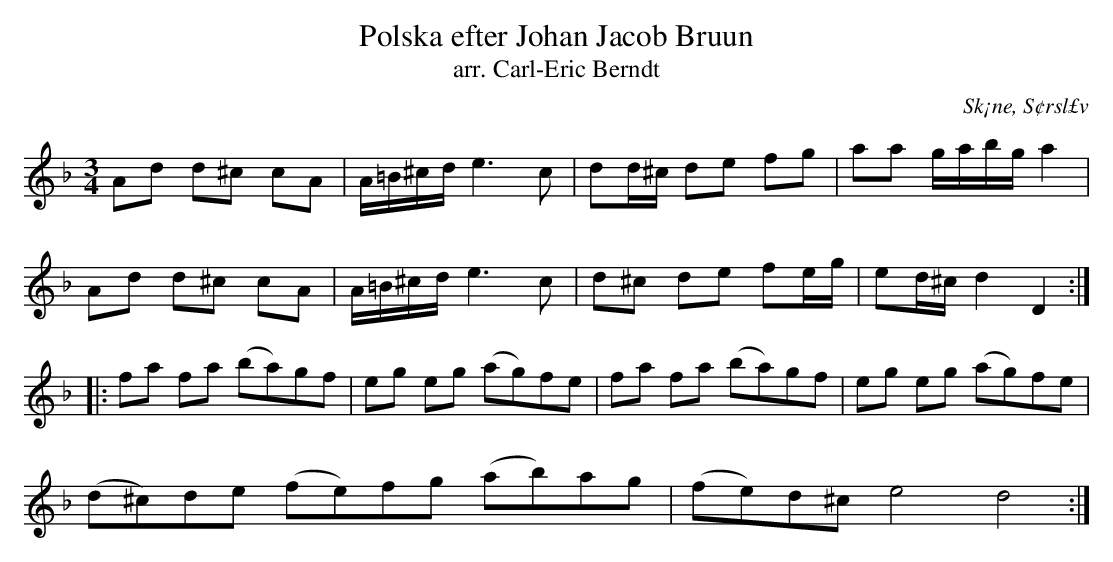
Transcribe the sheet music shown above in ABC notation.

X:1
T:Polska efter Johan Jacob Bruun
T:arr. Carl-Eric Berndt
O:Sk¡ne, S¢rsl£v
M:3/4
L:1/8
K:Dm
V:1
Ad d^c cA | A/=B/^c/d/ e2>c2 | dd/^c/ de fg | aa g/a/b/g/ a2 |
Ad d^c cA | A/=B/^c/d/ e2>c2 | d^c de fe/g/ | ed/^c/ d2 D2 ::
fa fa (ba)gf | eg eg (ag)fe | fa fa (ba)gf | eg eg (ag)fe |
(d^c)de (fe)fg (ab)ag | (fe)d^c e4 d4 :|
V:2
V:3
